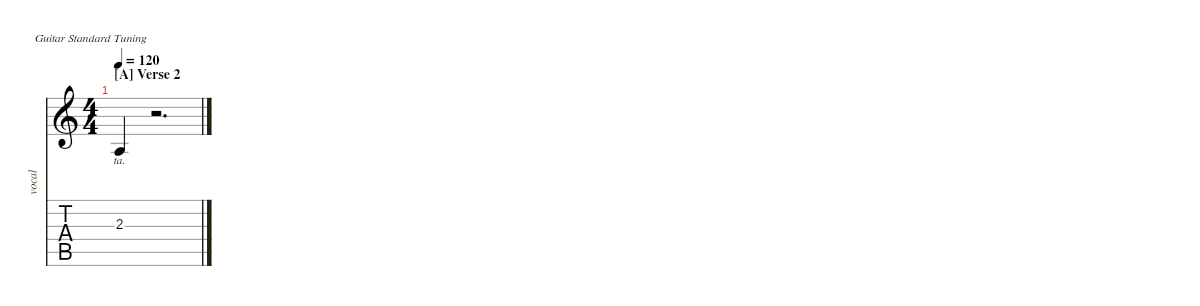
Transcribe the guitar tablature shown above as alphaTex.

\defaultSystemsLayout 4
\hideDynamics
\bracketExtendMode nobrackets
\track ("Vocal" "vocal") {instrument lead6voice}
\staff {score tabs}
\tuning (E4 B3 G3 D3 A2 E2)
\ts (4 4)
\section ("A" "Verse 2")
\tempo 120
\clef g2
\ks c
2.3.4{lyrics (0 "ta.") lyrics (1 "") lyrics (2 "") lyrics (3 "") lyrics (4 "") dy mf beam Up} r.2{d beam Down}
